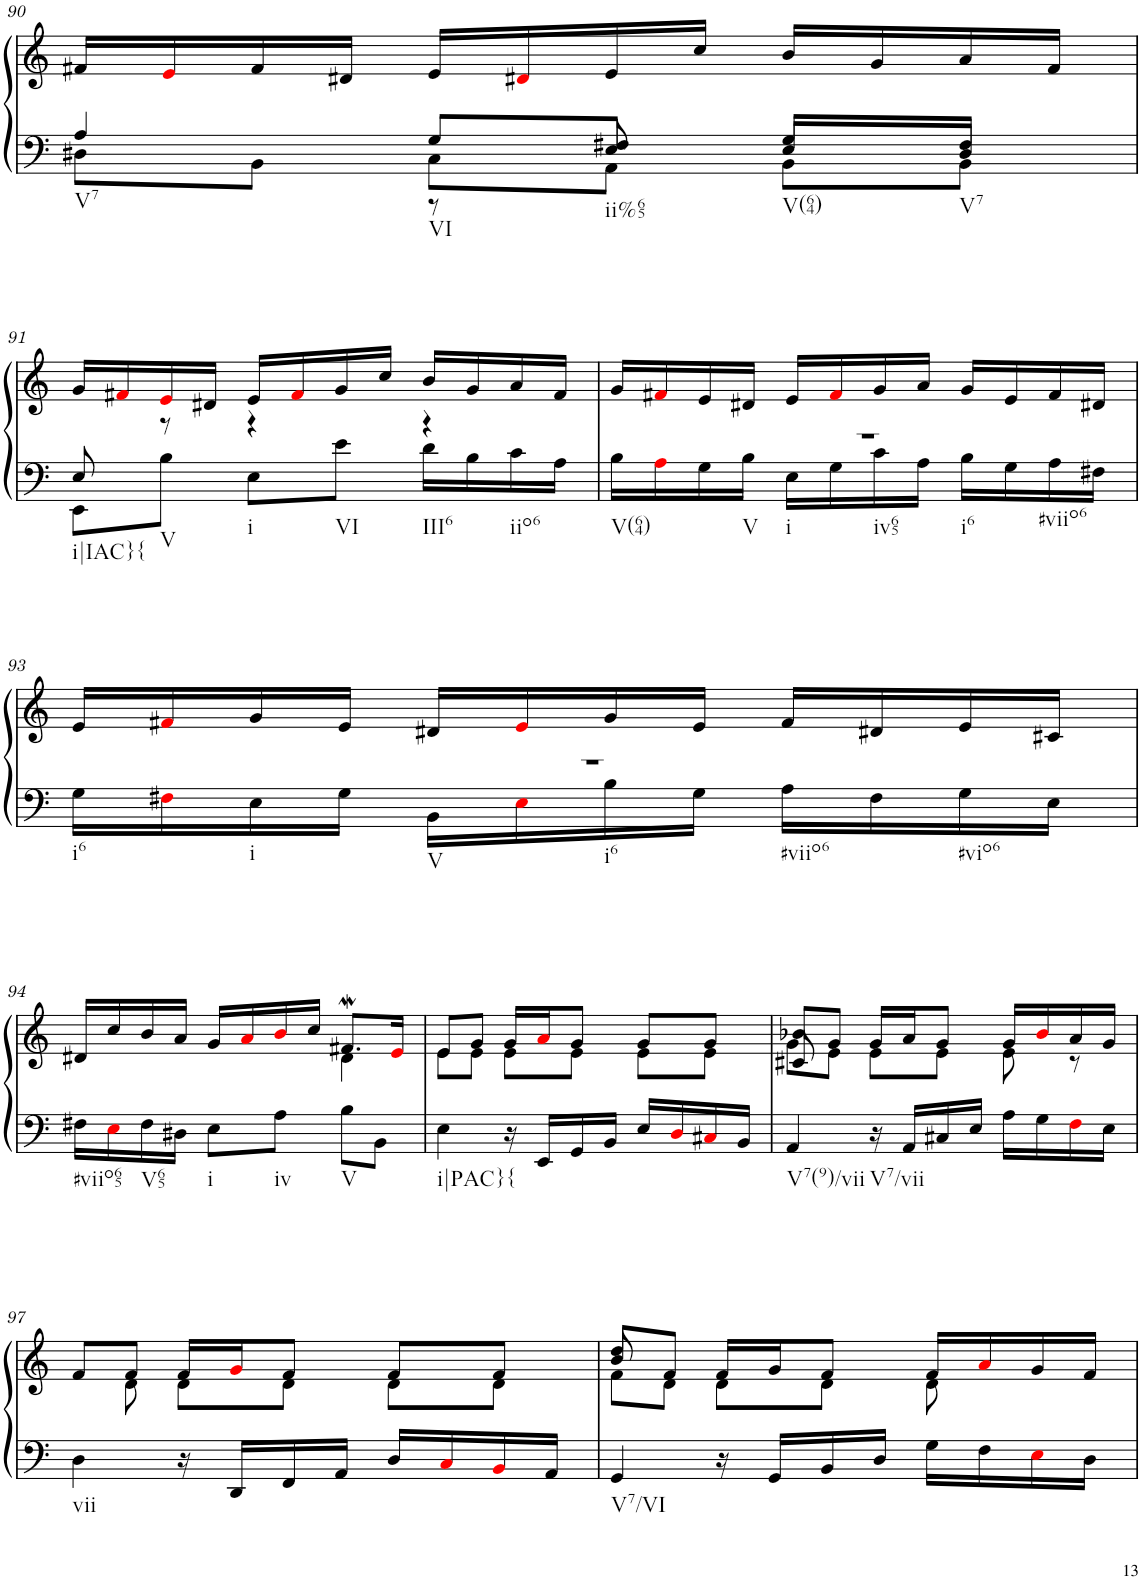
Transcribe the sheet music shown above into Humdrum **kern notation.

**kern	**kern
*part1	*part1
*staff2	*staff1
*I"Klavier linke Hand	*
!!LO:PB:g=z
*clefF4	*clefG2
*k[]	*k[]
*M3/4	*M3/4
=90	=90
*^	*
*	*^	*
!LO:TX:b:t=V7	!	!	!
4A/	8D#X\L	4ryy	16f#X/LL
.	.	.	16ei/
.	8BB\J	.	16f#/
.	.	.	16d#X/JJ
!LO:TX:b:t=VI	!	!	!
8G/L	8C\L	8r	16e/LL
.	.	.	16d#Xi/
!LO:TX:b:t=ii%65	!	!	!
8F#X/J	8AA\J	8E/	16e/
.	.	.	16cc/JJ
!LO:TX:b:t=V(64)	!	!	!
8G/L	8BB\L	8E/L	16b/LL
.	.	.	16g/
!LO:TX:b:t=V7	!	!	!
8F#/J	8BB\J	8D#/J	16a/
.	.	.	16f#/JJ
*	*v	*v	*
!!LO:LB:g=z
=91	=91	=91
!LO:TX:b:t=i|IAC}{	!	!
8E/	8EE\L	16g/LL
.	.	16f#Xi/
!LO:TX:b:t=V	!	!
8r	8B\J	16ei/
.	.	16d#X/JJ
!LO:TX:b:t=i	!	!
!LO:TX:b:t=VI	!	!
4r	8E\L	16e/LL
.	.	16f#i/
.	8e\J	16g/
.	.	16cc/JJ
!LO:TX:b:t=III6	!	!
!LO:TX:b:t=iio6	!	!
4r	16d\LL	16b/LL
.	16B\	16g/
.	16c\	16a/
.	16A\JJ	16f#/JJ
=92	=92	=92
!LO:TX:b:t=V(64)	!	!
!LO:TX:b:t=V	!	!
!LO:TX:b:t=i	!	!
!LO:TX:b:t=iv65	!	!
!LO:TX:b:t=i6	!	!
!LO:TX:b:t=#viio6	!	!
2.r	16B\LL	16g/LL
.	16Ai\	16f#Xi/
.	16G\	16e/
.	16B\JJ	16d#X/JJ
.	16E\LL	16e/LL
.	16G\	16f#i/
.	16c\	16g/
.	16A\JJ	16a/JJ
.	16B\LL	16g/LL
.	16G\	16e/
.	16A\	16f#/
.	16F#X\JJ	16d#X/JJ
!!LO:LB:g=z
=93	=93	=93
!LO:TX:b:t=i6	!	!
!LO:TX:b:t=i	!	!
!LO:TX:b:t=V	!	!
!LO:TX:b:t=i6	!	!
!LO:TX:b:t=#viio6	!	!
!LO:TX:b:t=#vio6	!	!
2.r	16G\LL	16e/LL
.	16F#Xi\	16f#Xi/
.	16E\	16g/
.	16G\JJ	16e/JJ
.	16BB\LL	16d#X/LL
.	16Ei\	16ei/
.	16B\	16g/
.	16G\JJ	16e/JJ
.	16A\LL	16f#/LL
.	16F#\	16d#X/
.	16G\	16e/
.	16E\JJ	16c#X/JJ
!!LO:LB:g=z
=94	=94	=94
*	*	*^
!LO:TX:b:t=#viio65	!	!	!
*v	*v	*	*
16F#X\LL	16d#X/LL	2ryy
16Ei\	16cc/	.
!LO:TX:b:t=V65	!	!
16F#\	16b/	.
16D#X\JJ	16a/JJ	.
!LO:TX:b:t=i	!	!
8E\L	16g/LL	.
.	16ai/	.
!LO:TX:b:t=iv	!	!
8A\J	16bi/	.
.	16cc/JJ	.
!LO:TX:b:t=V	!	!
8B\L	8.f#XW/L	4d#\
8BB\J	.	.
.	16ei/Jk	.
=95	=95	=95
!LO:TX:b:t=i|PAC}{	!	!
4E\	8e/L	8e\L
.	8g/J	8e\J
16r	16g/LL	8e\L
16EE/LL	16ai/J	.
16GG/	8g/J	8e\J
16BB/JJ	.	.
16E/LL	8g/L	8e\L
16Di/	.	.
16C#Xi/	8g/J	8e\J
16BB/JJ	.	.
=96	=96	=96
*	*	*^
!LO:TX:b:t=V7(9)/vii	!	!	!
4AA/	8b-X/L	8g\L	8c#X/
.	8g/J	8e\J	2ryy
!LO:TX:b:t=V7/vii	!	!	!
16r	16g/LL	8e\L	.
16AA/LL	16a/J	.	.
16C#X/	8g/J	8e\J	.
16E/JJ	.	.	.
16A\LL	16g/LL	8e\	.
16G\	16b-i/	.	.
16Fi\	16a/	8r	8ryy
16E\JJ	16g/JJ	.	.
*	*	*v	*v
!!LO:LB:g=z
=97	=97	=97
!LO:TX:b:t=vii	!	!
4D\	8f/L	8ryy
.	8f/J	8d\
16r	16f/LL	8d\L
16DD/LL	16gi/J	.
16FF/	8f/J	8d\J
16AA/JJ	.	.
16D/LL	8f/L	8d\L
16Ci/	.	.
16BBi/	8f/J	8d\J
16AA/JJ	.	.
=98	=98	=98
*	*	*^
!LO:TX:b:t=V7/VI	!	!	!
4GG/	8dd/L	8f\L	8b/
.	8f/J	8d\J	2ryy
16r	16f/LL	8d\L	.
16GG/LL	16g/J	.	.
16BB/	8f/J	8d\J	.
16D/JJ	.	.	.
16G\LL	16f/LL	8d\	.
16F\	16ai/	.	.
16Ei\	16g/	8ryy	8ryy
16D\JJ	16f/JJ	.	.
*	*v	*v	*v
=	=
*-	*-
